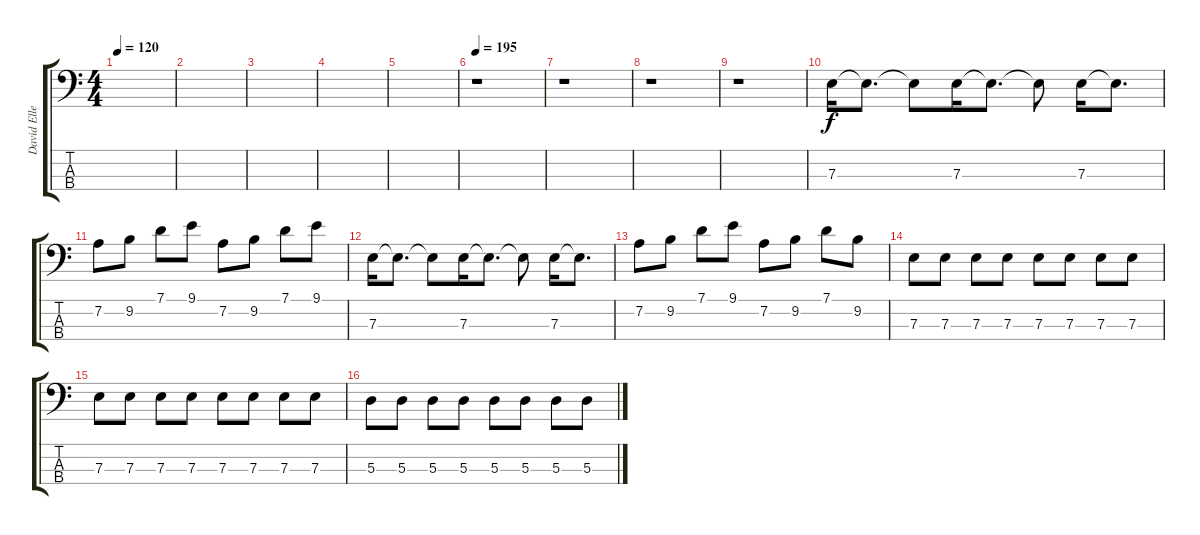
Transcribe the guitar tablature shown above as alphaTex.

\track ("David Ellefson (Bass)" "David Elle") {instrument electricbassfinger}
\staff {score tabs}
\tuning (G2 D2 A1 E1) {hide}
\ts (4 4)
\tempo 120
\clef f4
\ks c
|
|
|
|
|
\tempo 195
r.1 |
r.1 |
r.1 |
r.1 |
7.3.16 7.3{t}.8{d} 7.3{t}.8 7.3.16 7.3{t}.8{d} 7.3{t}.8 7.3.16 7.3{t}.8{d} |
7.2.8 9.2.8 7.1.8 9.1.8 7.2.8 9.2.8 7.1.8 9.1.8 |
7.3.16 7.3{t}.8{d} 7.3{t}.8 7.3.16 7.3{t}.8{d} 7.3{t}.8 7.3.16 7.3{t}.8{d} |
7.2.8 9.2.8 7.1.8 9.1.8 7.2.8 9.2.8 7.1.8 9.2.8 |
7.3.8 7.3.8 7.3.8 7.3.8 7.3.8 7.3.8 7.3.8 7.3.8 |
7.3.8 7.3.8 7.3.8 7.3.8 7.3.8 7.3.8 7.3.8 7.3.8 |
5.3.8 5.3.8 5.3.8 5.3.8 5.3.8 5.3.8 5.3.8 5.3.8
